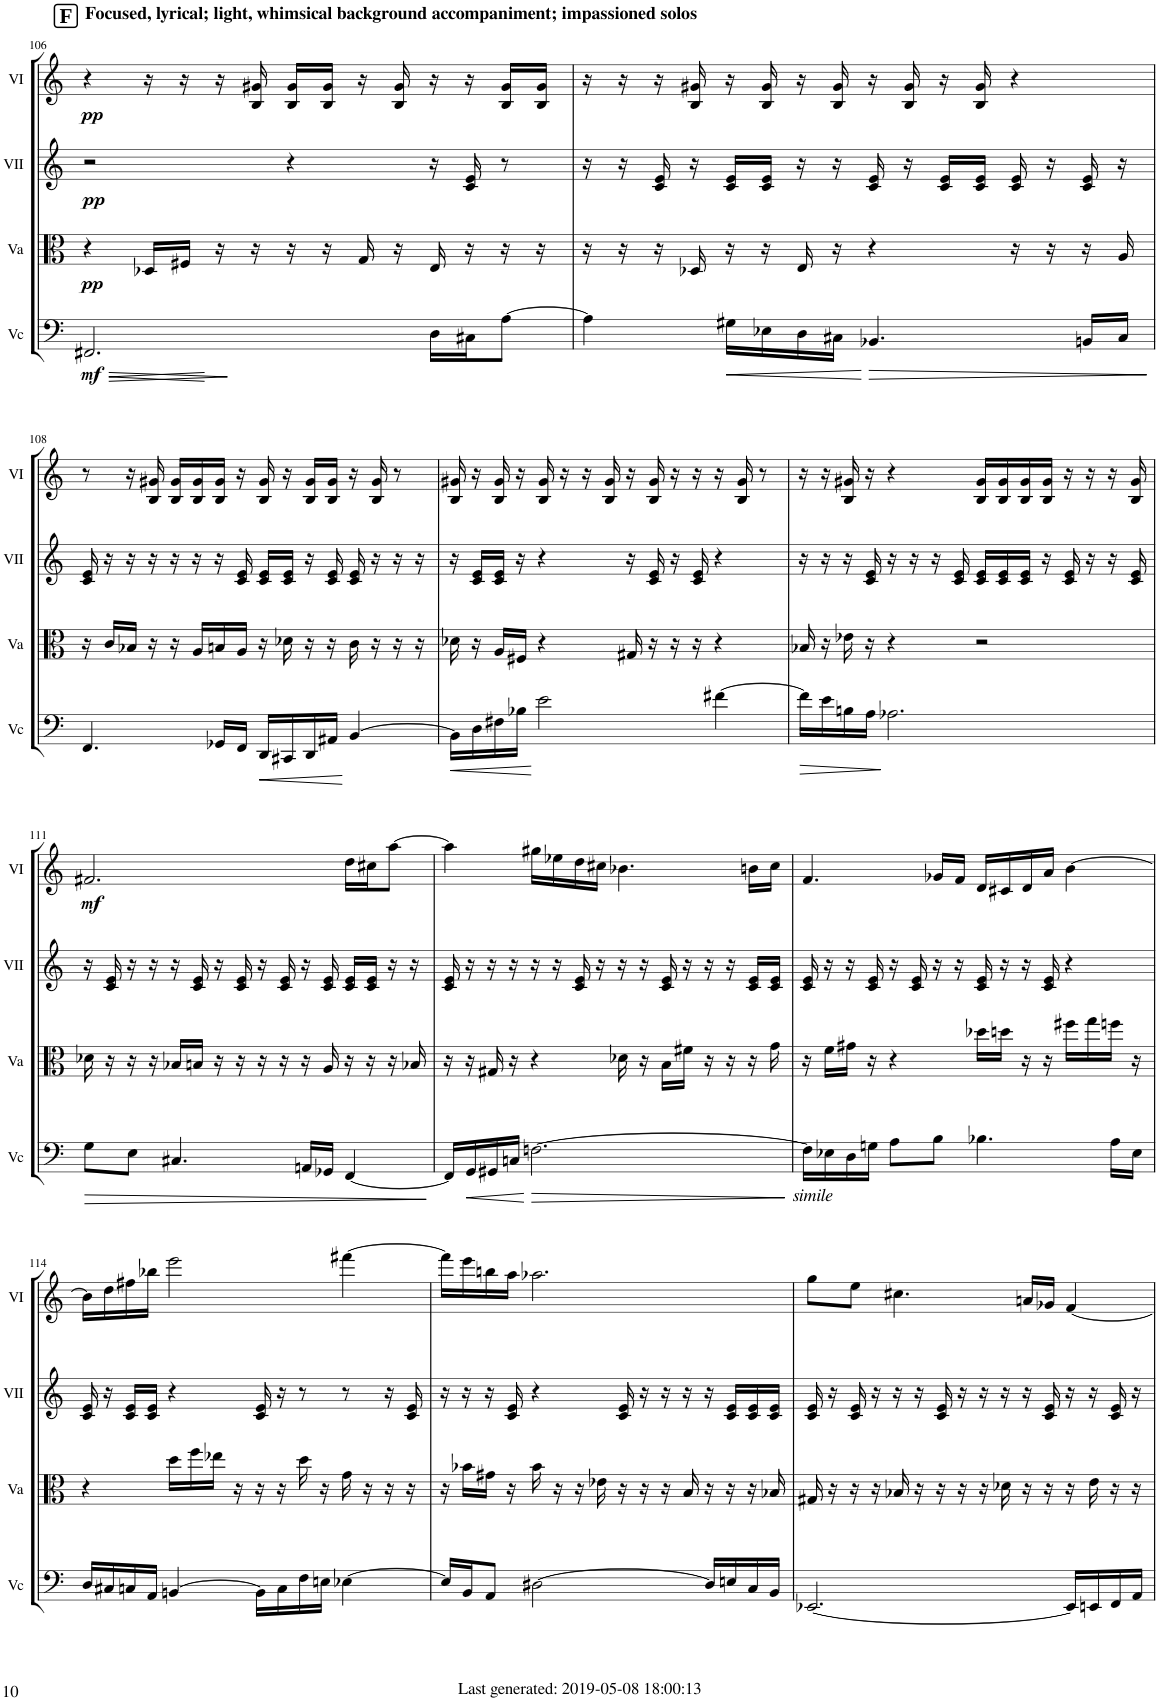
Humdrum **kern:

**kern	**dynam	**kern	**dynam	**kern	**dynam	**kern	**dynam
*part4	*part4	*part3	*part3	*part2	*part2	*part1	*part1
*staff4	*staff4	*staff3	*staff3	*staff2	*staff2	*staff1	*staff1
*I"Vc	*	*I"Va	*	*I"VII	*	*I"VI	*
*I'Vc	*	*I'Va	*	*I'VII	*	*I'VI	*
!!LO:PB:g=z
*clefF4	*	*clefC3	*	*clefG2	*	*clefG2	*
*k[]	*	*k[]	*	*k[]	*	*k[]	*
*M4/4	*	*M4/4	*	*M4/4	*	*M4/4	*
!!LO:REH:place=s1:a:B:cj:fs=14.284:t=F
=106	=106	=106	=106	=106	=106	=106	=106
!	!	!	!	!	!	!LO:TX:a:B:t=Focused, lyrical; light, whimsical background accompaniment; impassioned solos	!
!	!LO:HP:b	!	!	!	!	!	!
!	!LO:DY:n=1:b	!	!LO:DY:b	!	!LO:DY:b	!	!LO:DY:b
2.FF#X/	< mf	4r	pp	2r	pp	4r	pp
.	.	16D-X/LL	.	.	.	16r	.
.	.	16F#X/JJ	.	.	.	16r	.
.	.	16r	.	.	.	16r	.
.	.	16r	.	.	.	16B/ 16g#X/	.
.	.	16r	.	4r	.	16B/ 16g#/LL	.
.	.	16r	.	.	.	16B/ 16g#/JJ	.
.	.	16G/	.	.	.	16r	.
.	.	16r	.	.	.	16B/ 16g#/	.
!	!LO:HP:b	!	!	!	!	!	!
16D\LL	>	16E/	.	16r	.	16r	.
16C#X\J	.	16r	.	16c/ 16e/	.	16r	.
[8A\J	.	16r	.	8r	.	16B/ 16g#/LL	.
.	.	16r	.	.	.	16B/ 16g#/JJ	.
.	[ ]	.	.	.	.	.	.
=107	=107	=107	=107	=107	=107	=107	=107
4A\]	.	16r	.	16r	.	16r	.
.	.	16r	.	16r	.	16r	.
.	.	16r	.	16c/ 16e/	.	16r	.
.	.	16D-X/	.	16r	.	16B/ 16g#X/	.
!	!LO:HP:b	!	!	!	!	!	!
16G#X\LL	<	16r	.	16c/ 16e/LL	.	16r	.
16E-X\	.	16r	.	16c/ 16e/JJ	.	16B/ 16g#/	.
16D\	.	16E/	.	16r	.	16r	.
16C#X\JJ	.	16r	.	16r	.	16B/ 16g#/	.
!	!LO:HP:n=1:b	!	!	!	!	!	!
4.BB-X/	[ >	4r	.	16c/ 16e/	.	16r	.
.	.	.	.	16r	.	16B/ 16g#/	.
.	.	.	.	16c/ 16e/LL	.	16r	.
.	.	.	.	16c/ 16e/JJ	.	16B/ 16g#/	.
.	.	16r	.	16c/ 16e/	.	4r	.
.	.	16r	.	16r	.	.	.
16BBn/LL	.	16r	.	16c/ 16e/	.	.	.
16C#/JJ	.	16A/	.	16r	.	.	.
.	]	.	.	.	.	.	.
!!LO:LB:g=z
=108	=108	=108	=108	=108	=108	=108	=108
4.FF/	.	16r	.	16c/ 16e/	.	8r	.
.	.	16c/LL	.	16r	.	.	.
.	.	16B-X/JJ	.	16r	.	16r	.
.	.	16r	.	16r	.	16B/ 16g#X/	.
.	.	16r	.	16r	.	16B/ 16g#/LL	.
.	.	16A/LL	.	16r	.	16B/ 16g#/	.
16GG-X/LL	.	16Bn/	.	16r	.	16B/ 16g#/JJ	.
16FF/JJ	.	16A/JJ	.	16c/ 16e/	.	16r	.
!	!LO:HP:b	!	!	!	!	!	!
16DD/LL	<	16r	.	16c/ 16e/LL	.	16B/ 16g#/	.
16CC#X/	.	16d-X\	.	16c/ 16e/JJ	.	16r	.
16DD/	.	16r	.	16r	.	16B/ 16g#/LL	.
16AA#X/JJ	.	16r	.	16c/ 16e/	.	16B/ 16g#/JJ	.
[4BB/	[	16c\	.	16c/ 16e/	.	16r	.
.	.	16r	.	16r	.	16B/ 16g#/	.
.	.	16r	.	16r	.	8r	.
.	.	16r	.	16r	.	.	.
=109	=109	=109	=109	=109	=109	=109	=109
!	!LO:HP:b	!	!	!	!	!	!
16BB\LL]	<	16d-X\	.	16r	.	16B/ 16g#X/	.
16D\	.	16r	.	16c/ 16e/LL	.	16r	.
16F#X\	.	16A/LL	.	16c/ 16e/JJ	.	16B/ 16g#/	.
16B-X\JJ	.	16F#X/JJ	.	16r	.	16r	.
2e\	[	4r	.	4r	.	16B/ 16g#/	.
.	.	.	.	.	.	16r	.
.	.	.	.	.	.	16r	.
.	.	.	.	.	.	16B/ 16g#/	.
.	.	16G#X/	.	16r	.	16r	.
.	.	16r	.	16c/ 16e/	.	16B/ 16g#/	.
.	.	16r	.	16r	.	16r	.
.	.	16r	.	16c/ 16e/	.	16r	.
[4f#X\	.	4r	.	4r	.	16r	.
.	.	.	.	.	.	16B/ 16g#/	.
.	.	.	.	.	.	8r	.
=110	=110	=110	=110	=110	=110	=110	=110
!	!LO:HP:b	!	!	!	!	!	!
16f#\LL]	>	16B-X/	.	16r	.	16r	.
16e\	.	16r	.	16r	.	16r	.
16Bn\	.	16e-X\	.	16r	.	16B/ 16g#X/	.
16A\JJ	.	16r	.	16c/ 16e/	.	16r	.
2.A-X\	]	4r	.	16r	.	4r	.
.	.	.	.	16r	.	.	.
.	.	.	.	16r	.	.	.
.	.	.	.	16c/ 16e/	.	.	.
.	.	2r	.	16c/ 16e/LL	.	16B/ 16g#/LL	.
.	.	.	.	16c/ 16e/	.	16B/ 16g#/	.
.	.	.	.	16c/ 16e/JJ	.	16B/ 16g#/	.
.	.	.	.	16r	.	16B/ 16g#/JJ	.
.	.	.	.	16c/ 16e/	.	16r	.
.	.	.	.	16r	.	16r	.
.	.	.	.	16r	.	16r	.
.	.	.	.	16c/ 16e/	.	16B/ 16g#/	.
!!LO:LB:g=z
=111	=111	=111	=111	=111	=111	=111	=111
!	!LO:HP:b	!	!	!	!	!	!LO:DY:b
8G\L	>	16d-X\	.	16r	.	2.f#X/	mf
.	.	16r	.	16c/ 16e/	.	.	.
8E\J	.	16r	.	16r	.	.	.
.	.	16r	.	16r	.	.	.
4.C#X/	.	16B-X/LL	.	16r	.	.	.
.	.	16Bn/JJ	.	16c/ 16e/	.	.	.
.	.	16r	.	16r	.	.	.
.	.	16r	.	16c/ 16e/	.	.	.
.	.	16r	.	16r	.	.	.
.	.	16r	.	16c/ 16e/	.	.	.
16AAn/LL	.	16r	.	16r	.	.	.
16GG-X/JJ	.	16A/	.	16c/ 16e/	.	.	.
[4FF/	.	16r	.	16c/ 16e/LL	.	16dd\LL	.
.	.	16r	.	16c/ 16e/JJ	.	16cc#X\J	.
.	.	16r	.	16r	.	[8aa\J	.
.	.	16B-X/	.	16r	.	.	.
.	]	.	.	.	.	.	.
=112	=112	=112	=112	=112	=112	=112	=112
16FF/LL]	.	16r	.	16c/ 16e/	.	4aa\]	.
!	!LO:HP:b	!	!	!	!	!	!
16GG/	<	16r	.	16r	.	.	.
16GG#X/	.	16G#X/	.	16r	.	.	.
16Cn/JJ	.	16r	.	16r	.	.	.
!	!LO:HP:n=1:b	!	!	!	!	!	!
[2.Fn\	[ >	4r	.	16r	.	16gg#X\LL	.
.	.	.	.	16r	.	16ee-X\	.
.	.	.	.	16c/ 16e/	.	16dd\	.
.	.	.	.	16r	.	16cc#X\JJ	.
.	.	16d-X\	.	16r	.	4.b-X\	.
.	.	16r	.	16r	.	.	.
.	.	16B\LL	.	16c/ 16e/	.	.	.
.	.	16f#X\JJ	.	16r	.	.	.
.	.	16r	.	16r	.	.	.
.	.	16r	.	16r	.	.	.
.	.	16r	.	16c/ 16e/LL	.	16bn\LL	.
.	.	16g\	.	16c/ 16e/JJ	.	16cc#\JJ	.
.	]	.	.	.	.	.	.
=113	=113	=113	=113	=113	=113	=113	=113
!LO:TX:b:i:t=simile	!	!	!	!	!	!	!
16F\LL]	.	16r	.	16c/ 16e/	.	4.f/	.
16E-X\	.	16f\LL	.	16r	.	.	.
16D\	.	16g#X\JJ	.	16r	.	.	.
16Gn\JJ	.	16r	.	16c/ 16e/	.	.	.
8A\L	.	4r	.	16r	.	.	.
.	.	.	.	16c/ 16e/	.	.	.
8B\J	.	.	.	16r	.	16g-X/LL	.
.	.	.	.	16r	.	16f/JJ	.
4.B-X\	.	16dd-X\LL	.	16c/ 16e/	.	16d/LL	.
.	.	16ddn\JJ	.	16r	.	16c#X/	.
.	.	16r	.	16r	.	16d/	.
.	.	16r	.	16c/ 16e/	.	16a/JJ	.
.	.	16ff#X\LL	.	4r	.	[4b\	.
.	.	16gg\	.	.	.	.	.
16A\LL	.	16ffn\JJ	.	.	.	.	.
16E-\JJ	.	16r	.	.	.	.	.
!!LO:LB:g=z
=114	=114	=114	=114	=114	=114	=114	=114
16D/LL	.	4r	.	16c/ 16e/	.	16b\LL]	.
16C#X/	.	.	.	16r	.	16dd\	.
16Cn/	.	.	.	16c/ 16e/LL	.	16ff#X\	.
16AA/JJ	.	.	.	16c/ 16e/JJ	.	16bb-X\JJ	.
[4BBn/	.	16dd\LL	.	4r	.	2eee\	.
.	.	16ff\	.	.	.	.	.
.	.	16ee-X\JJ	.	.	.	.	.
.	.	16r	.	.	.	.	.
16BB\LL]	.	16r	.	16c/ 16e/	.	.	.
16C\	.	16r	.	16r	.	.	.
16F\	.	16dd\	.	8r	.	.	.
16En\JJ	.	16r	.	.	.	.	.
[4E-X\	.	16g\	.	8r	.	[4fff#X\	.
.	.	16r	.	.	.	.	.
.	.	16r	.	16r	.	.	.
.	.	16r	.	16c/ 16e/	.	.	.
=115	=115	=115	=115	=115	=115	=115	=115
16E-/LL]	.	16r	.	16r	.	16fff#\LL]	.
16BB/J	.	16b-X\LL	.	16r	.	16eee\	.
8AA/J	.	16g#X\JJ	.	16r	.	16bbn\	.
.	.	16r	.	16c/ 16e/	.	16aa\JJ	.
[2D#X\	.	16b-\	.	4r	.	2.aa-X\	.
.	.	16r	.	.	.	.	.
.	.	16r	.	.	.	.	.
.	.	16e-X\	.	.	.	.	.
.	.	16r	.	16c/ 16e/	.	.	.
.	.	16r	.	16r	.	.	.
.	.	16r	.	16r	.	.	.
.	.	16B/	.	16r	.	.	.
16D#/LL]	.	16r	.	16r	.	.	.
16En/	.	16r	.	16c/ 16e/LL	.	.	.
16C/	.	16r	.	16c/ 16e/	.	.	.
16BB/JJ	.	16B-X/	.	16c/ 16e/JJ	.	.	.
=116	=116	=116	=116	=116	=116	=116	=116
[2.EE-X/	.	16G#X/	.	16c/ 16e/	.	8gg\L	.
.	.	16r	.	16r	.	.	.
.	.	16r	.	16c/ 16e/	.	8ee\J	.
.	.	16r	.	16r	.	.	.
.	.	16B-X/	.	16r	.	4.cc#X\	.
.	.	16r	.	16r	.	.	.
.	.	16r	.	16c/ 16e/	.	.	.
.	.	16r	.	16r	.	.	.
.	.	16r	.	16r	.	.	.
.	.	16d-X\	.	16r	.	.	.
.	.	16r	.	16r	.	16an/LL	.
.	.	16r	.	16c/ 16e/	.	16g-X/JJ	.
16EE-/LL]	.	16r	.	16r	.	[4f/	.
16EEn/	.	16e\	.	16r	.	.	.
16FF/	.	16r	.	16c/ 16e/	.	.	.
16AA/JJ	.	16r	.	16r	.	.	.
=	=	=	=	=	=	=	=
*-	*-	*-	*-	*-	*-	*-	*-
